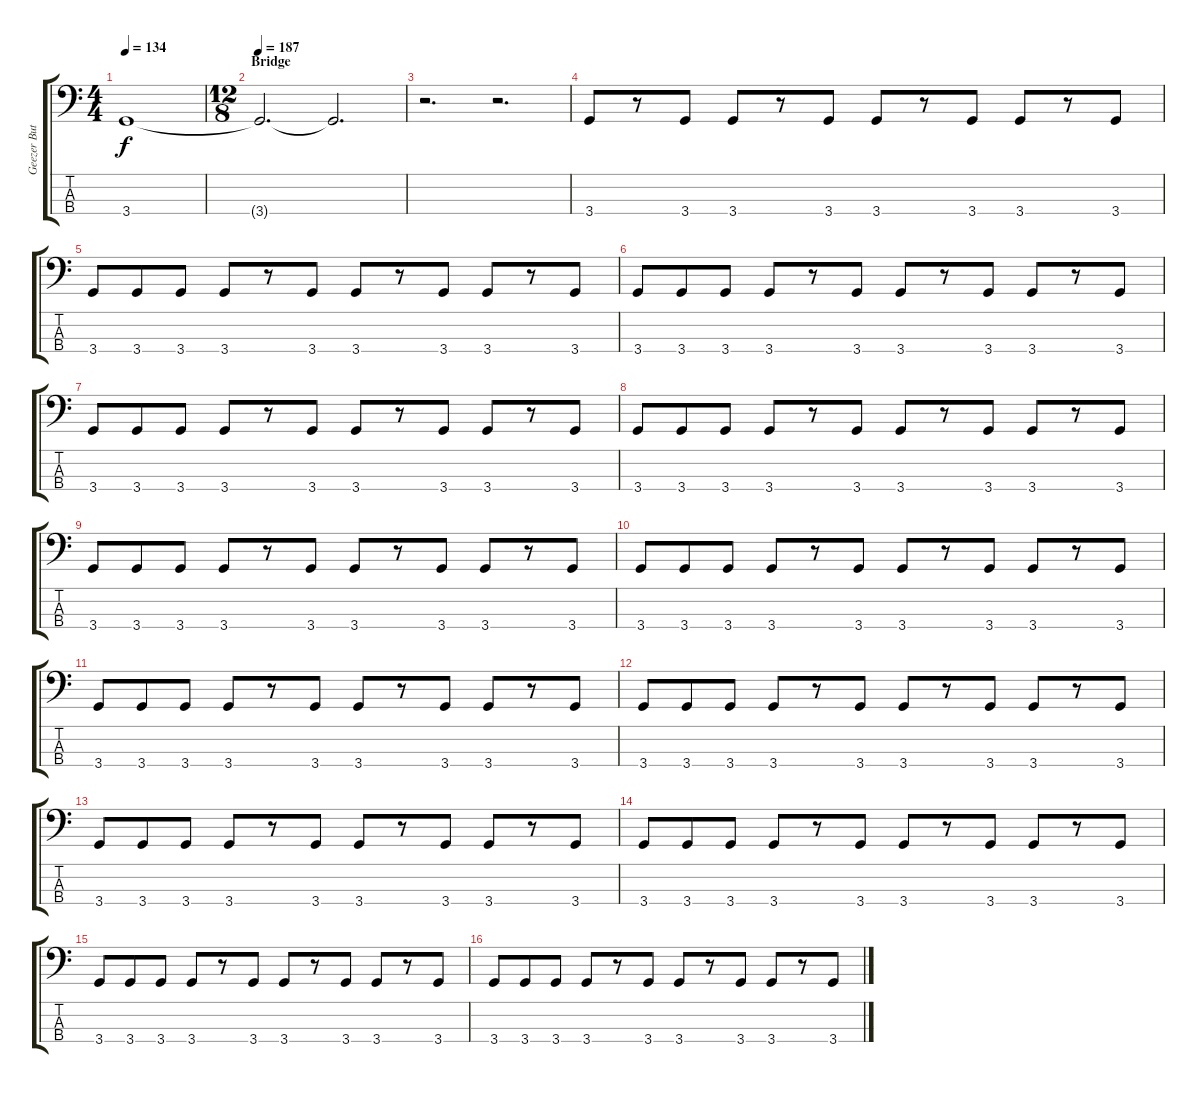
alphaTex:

\track ("Geezer Butler - Bass" "Geezer But") {instrument electricbassfinger}
\staff {score tabs}
\tuning (G2 D2 A1 E1) {hide}
\ts (4 4)
\tempo 134
\clef f4
\ks c
3.4.1{dy f} |
\ts (12 8)
\section ("" "Bridge")
\tempo 187
3.4{t}.2{d} 3.4{t}.2{d} |
r.2{d} r.2{d} |
3.4.8 r.8 3.4.8 3.4.8 r.8 3.4.8 3.4.8 r.8 3.4.8 3.4.8 r.8 3.4.8 |
3.4.8 3.4.8 3.4.8 3.4.8 r.8 3.4.8 3.4.8 r.8 3.4.8 3.4.8 r.8 3.4.8 |
3.4.8 3.4.8 3.4.8 3.4.8 r.8 3.4.8 3.4.8 r.8 3.4.8 3.4.8 r.8 3.4.8 |
3.4.8 3.4.8 3.4.8 3.4.8 r.8 3.4.8 3.4.8 r.8 3.4.8 3.4.8 r.8 3.4.8 |
3.4.8 3.4.8 3.4.8 3.4.8 r.8 3.4.8 3.4.8 r.8 3.4.8 3.4.8 r.8 3.4.8 |
3.4.8 3.4.8 3.4.8 3.4.8 r.8 3.4.8 3.4.8 r.8 3.4.8 3.4.8 r.8 3.4.8 |
3.4.8 3.4.8 3.4.8 3.4.8 r.8 3.4.8 3.4.8 r.8 3.4.8 3.4.8 r.8 3.4.8 |
3.4.8 3.4.8 3.4.8 3.4.8 r.8 3.4.8 3.4.8 r.8 3.4.8 3.4.8 r.8 3.4.8 |
3.4.8 3.4.8 3.4.8 3.4.8 r.8 3.4.8 3.4.8 r.8 3.4.8 3.4.8 r.8 3.4.8 |
3.4.8 3.4.8 3.4.8 3.4.8 r.8 3.4.8 3.4.8 r.8 3.4.8 3.4.8 r.8 3.4.8 |
3.4.8 3.4.8 3.4.8 3.4.8 r.8 3.4.8 3.4.8 r.8 3.4.8 3.4.8 r.8 3.4.8 |
3.4.8 3.4.8 3.4.8 3.4.8 r.8 3.4.8 3.4.8 r.8 3.4.8 3.4.8 r.8 3.4.8 |
3.4.8 3.4.8 3.4.8 3.4.8 r.8 3.4.8 3.4.8 r.8 3.4.8 3.4.8 r.8 3.4.8
